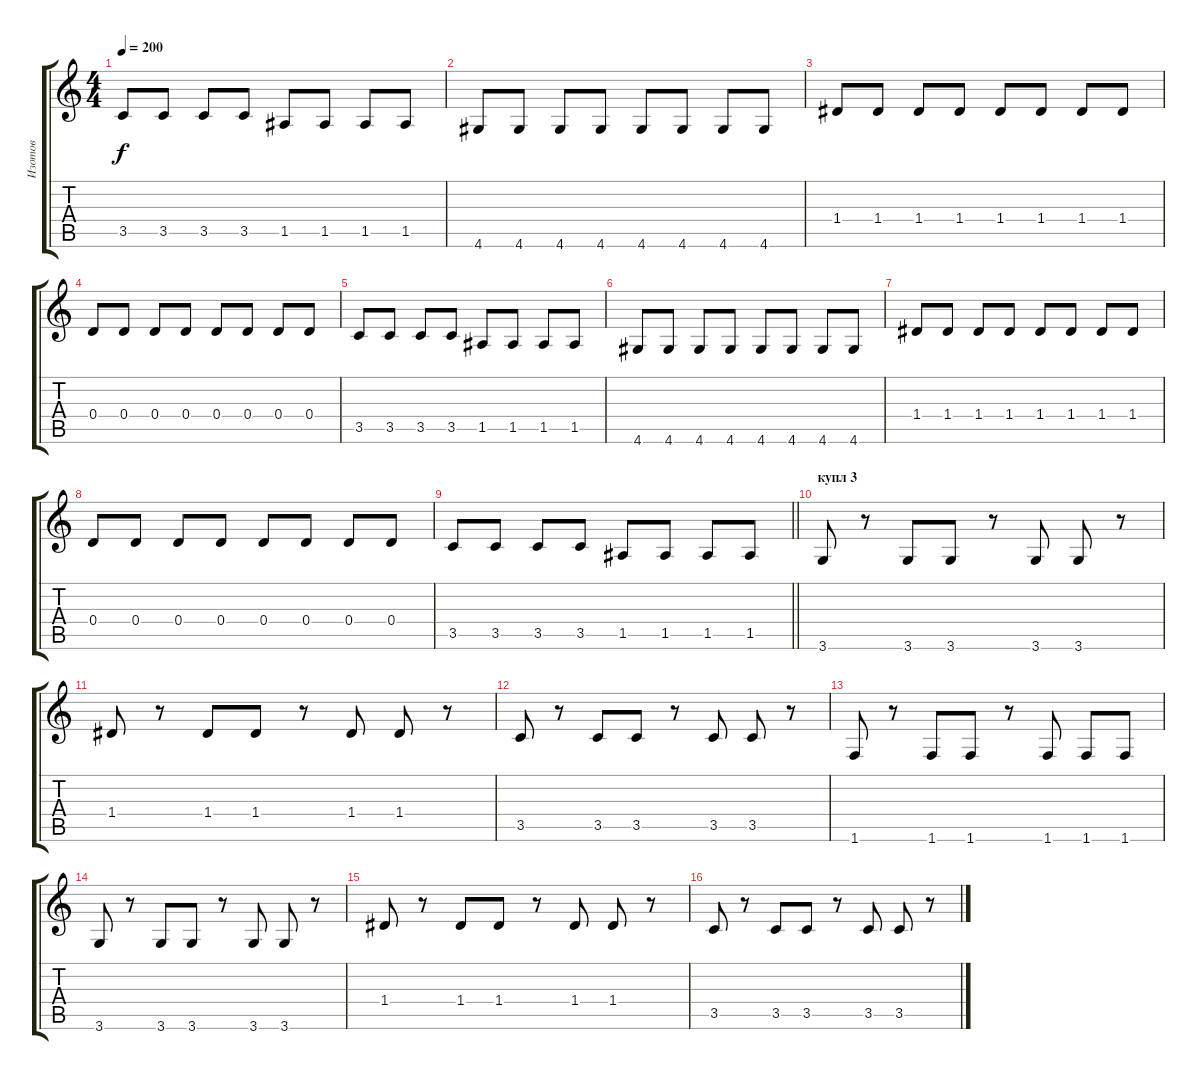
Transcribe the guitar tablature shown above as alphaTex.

\track ("Изотов" "Изотов") {instrument electricbasspick}
\staff {score tabs}
\tuning (E4 B3 G3 D3 A2 E2) {hide}
\ts (4 4)
\tempo 200
\clef g2
\ks c
3.5.8{dy f} 3.5.8 3.5.8 3.5.8 1.5.8 1.5.8 1.5.8 1.5.8 |
4.6.8 4.6.8 4.6.8 4.6.8 4.6.8 4.6.8 4.6.8 4.6.8 |
1.4.8 1.4.8 1.4.8 1.4.8 1.4.8 1.4.8 1.4.8 1.4.8 |
0.4.8 0.4.8 0.4.8 0.4.8 0.4.8 0.4.8 0.4.8 0.4.8 |
3.5.8 3.5.8 3.5.8 3.5.8 1.5.8 1.5.8 1.5.8 1.5.8 |
4.6.8 4.6.8 4.6.8 4.6.8 4.6.8 4.6.8 4.6.8 4.6.8 |
1.4.8 1.4.8 1.4.8 1.4.8 1.4.8 1.4.8 1.4.8 1.4.8 |
0.4.8 0.4.8 0.4.8 0.4.8 0.4.8 0.4.8 0.4.8 0.4.8 |
\barLineRight lightlight
3.5.8 3.5.8 3.5.8 3.5.8 1.5.8 1.5.8 1.5.8 1.5.8 |
\section ("" "купл 3")
3.6.8 r.8 3.6.8 3.6.8 r.8 3.6.8 3.6.8 r.8 |
1.4.8 r.8 1.4.8 1.4.8 r.8 1.4.8 1.4.8 r.8 |
3.5.8 r.8 3.5.8 3.5.8 r.8 3.5.8 3.5.8 r.8 |
1.6.8 r.8 1.6.8 1.6.8 r.8 1.6.8 1.6.8 1.6.8 |
3.6.8 r.8 3.6.8 3.6.8 r.8 3.6.8 3.6.8 r.8 |
1.4.8 r.8 1.4.8 1.4.8 r.8 1.4.8 1.4.8 r.8 |
3.5.8 r.8 3.5.8 3.5.8 r.8 3.5.8 3.5.8 r.8
